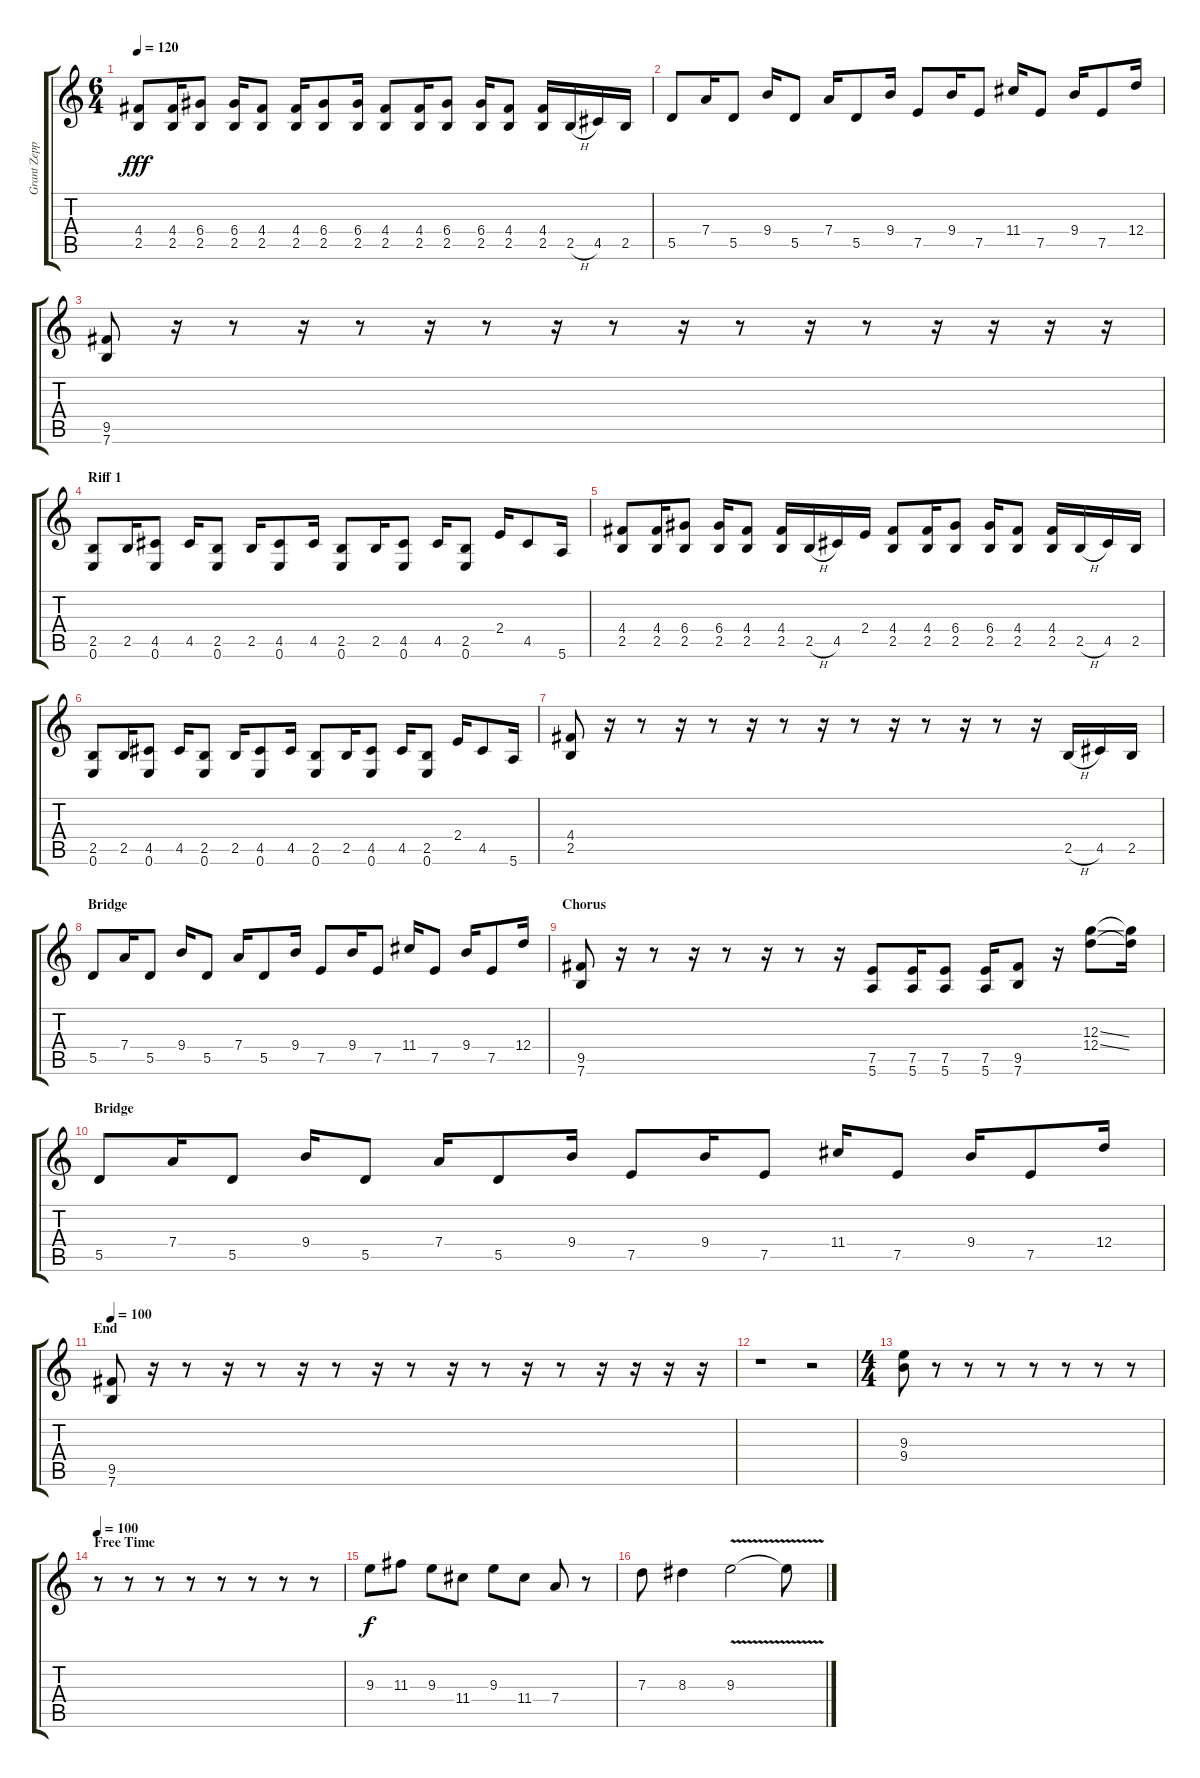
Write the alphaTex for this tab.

\track ("Grant Zeppelin" "Grant Zepp") {instrument acousticguitarsteel}
\staff {score tabs}
\tuning (E4 B3 G3 D3 A2 E2) {hide}
\ts (6 4)
\tempo 120
\clef g2
\ks c
(4.4 2.5).8{dy fff} (4.4 2.5).16 (6.4 2.5).8 (6.4 2.5).16 (4.4 2.5).8 (4.4 2.5).16 (6.4 2.5).8 (6.4 2.5).16 (4.4 2.5).8 (4.4 2.5).16 (6.4 2.5).8 (6.4 2.5).16 (4.4 2.5).8 (4.4 2.5).16 2.5{h}.16 4.5.16 2.5.16 |
5.5.8 7.4.16 5.5.8 9.4.16 5.5.8 7.4.16 5.5.8 9.4.16 7.5.8 9.4.16 7.5.8 11.4.16 7.5.8 9.4.16 7.5.8 12.4.16 |
(9.5 7.6).8 r.16 r.8 r.16 r.8 r.16 r.8 r.16 r.8 r.16 r.8 r.16 r.8 r.16 r.16 r.16 r.16 |
\section ("" "Riff 1")
(2.5 0.6).8 2.5.16 (4.5 0.6).8 4.5.16 (2.5 0.6).8 2.5.16 (4.5 0.6).8 4.5.16 (2.5 0.6).8 2.5.16 (4.5 0.6).8 4.5.16 (2.5 0.6).8 2.4.16 4.5.8 5.6.16 |
(4.4 2.5).8 (4.4 2.5).16 (6.4 2.5).8 (6.4 2.5).16 (4.4 2.5).8 (4.4 2.5).16 2.5{h}.16 4.5.16 2.4.16 (4.4 2.5).8 (4.4 2.5).16 (6.4 2.5).8 (6.4 2.5).16 (4.4 2.5).8 (4.4 2.5).16 2.5{h}.16 4.5.16 2.5.16 |
(2.5 0.6).8 2.5.16 (4.5 0.6).8 4.5.16 (2.5 0.6).8 2.5.16 (4.5 0.6).8 4.5.16 (2.5 0.6).8 2.5.16 (4.5 0.6).8 4.5.16 (2.5 0.6).8 2.4.16 4.5.8 5.6.16 |
(4.4 2.5).8 r.16 r.8 r.16 r.8 r.16 r.8 r.16 r.8 r.16 r.8 r.16 r.8 r.16 2.5{h}.16 4.5.16 2.5.16 |
\section ("" "Bridge")
5.5.8 7.4.16 5.5.8 9.4.16 5.5.8 7.4.16 5.5.8 9.4.16 7.5.8 9.4.16 7.5.8 11.4.16 7.5.8 9.4.16 7.5.8 12.4.16 |
\section ("" "Chorus")
(9.5 7.6).8 r.16 r.8 r.16 r.8 r.16 r.8 r.16 (7.5 5.6).8 (7.5 5.6).16 (7.5 5.6).8 (7.5 5.6).16 (9.5 7.6).8 r.16 (12.3{ss} 12.4{ss}).8 (12.3{t} 12.4{t}).16 |
\section ("" "Bridge ")
5.5.8 7.4.16 5.5.8 9.4.16 5.5.8 7.4.16 5.5.8 9.4.16 7.5.8 9.4.16 7.5.8 11.4.16 7.5.8 9.4.16 7.5.8 12.4.16 |
\section ("" "End")
\tempo 100
(9.5 7.6).8 r.16 r.8 r.16 r.8 r.16 r.8 r.16 r.8 r.16 r.8 r.16 r.8 r.16 r.16 r.16 r.16 |
r.1 r.2 |
\ts (4 4)
(9.3 9.4).8 r.8 r.8 r.8 r.8 r.8 r.8 r.8 |
\section ("" "Free Time ")
\tempo 100
r.8 r.8 r.8 r.8 r.8 r.8 r.8 r.8 |
9.3.8{dy f} 11.3.8 9.3.8 11.4.8 9.3.8 11.4.8 7.4.8 r.8 |
7.3.8 8.3.4 9.3{v}.2 9.3{t}.8
